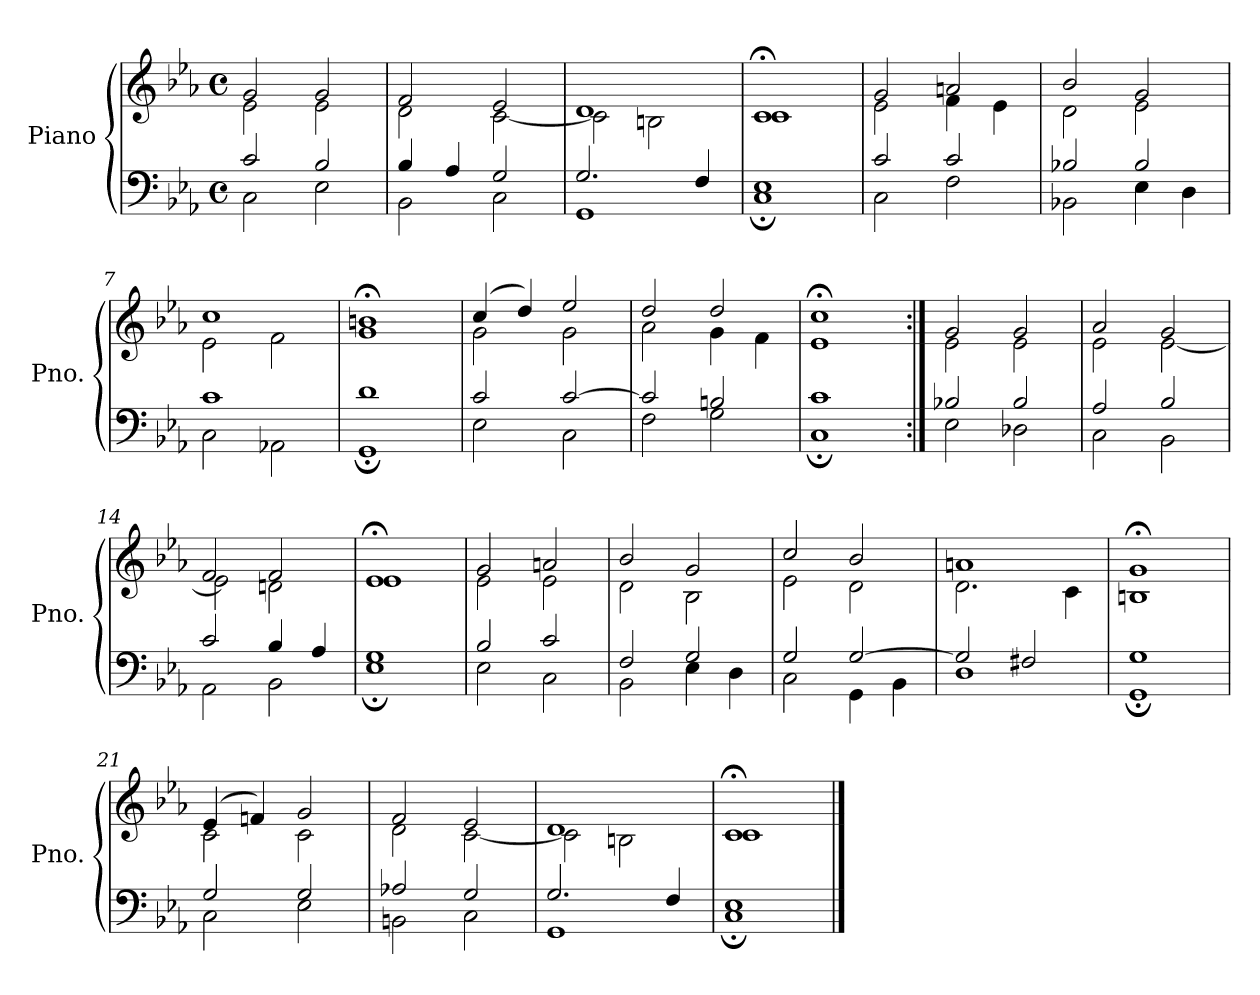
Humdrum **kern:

**kern	**kern
*part1	*part1
*staff2	*staff1
*I"Piano	*
*I'Pno.	*
*clefF4	*clefG2
*k[b-e-a-]	*k[b-e-a-]
*M4/4	*M4/4
*met(c)	*met(c)
=1	=1
*^	*^
2c/	2C\	2g/	2e-\
2B-/	2E-\	2g/	2e-\
=2	=2	=2	=2
4B-/	2BB-\	2f/	2d\
4A-/	.	.	.
2G/	2C\	2e-/	[2c\
=3	=3	=3	=3
2.G/	1GG	1d	2c\]
.	.	.	2Bn\
4F/	.	.	.
=4	=4	=4	=4
1E-	1C;	1c;<	1c
=5	=5	=5	=5
2c/	2C\	2g/	2e-\
2c/	2F\	2an/	4f\
.	.	.	4e-\
=6	=6	=6	=6
2B-X/	2BB-X\	2b-/	2d\
2B-/	4E-\	2g/	2e-\
.	4D\	.	.
=7	=7	=7	=7
1c	2C\	1cc	2e-\
.	2AA-X\	.	2f\
=8	=8	=8	=8
1d	1GG;	1bn;<	1g
!!LO:LB:g=z	!!
=9	=9	=9	=9
2c/	2E-\	(4cc/	2g\
.	.	4dd/)	.
[2c/	2C\	2ee-/	2g\
=10	=10	=10	=10
2c/]	2F\	2dd/	2a-\
2Bn/	2G\	2dd/	4g\
.	.	.	4f\
=11	=11	=11	=11
1c	1C;	1cc;<	1e-
=12:|!	=12:|!	=12:|!	=12:|!
2B-X/	2E-\	2g/	2e-\
2B-/	2D-X\	2g/	2e-\
=13	=13	=13	=13
2A-/	2C\	2a-/	2e-\
2B-/	2BB-\	2g/	[2e-\
=14	=14	=14	=14
2c/	2AA-\	2f/	2e-\]
4B-/	2BB-\	2f/	2dn\
4A-/	.	.	.
=15	=15	=15	=15
1G	1E-;	1e-;<	1e-
=16	=16	=16	=16
2B-/	2E-\	2g/	2e-\
2c/	2C\	2an/	2e-\
!!LO:LB:g=z	!!
=17	=17	=17	=17
2F/	2BB-\	2b-/	2d\
2G/	4E-\	2g/	2B-\
.	4D\	.	.
=18	=18	=18	=18
2G/	2C\	2cc/	2e-\
[2G/	4GG\	2b-/	2d\
.	4BB-\	.	.
=19	=19	=19	=19
2G/]	1D	1an	2.d\
2F#X/	.	.	.
.	.	.	4c\
=20	=20	=20	=20
1G	1GG;	1g;<	1Bn
=21	=21	=21	=21
2G/	2C\	(4e-/	2c\
.	.	4fn/)	.
2G/	2E-\	2g/	2c\
=22	=22	=22	=22
2A-X/	2BBn\	2f/	2d\
2G/	2C\	2e-/	[2c\
=23	=23	=23	=23
2.G/	1GG	1d	2c\]
.	.	.	2Bn\
4F/	.	.	.
=24	=24	=24	=24
1E-	1C;	1c;<	1c
*v	*v	*	*
*	*v	*v
==	==
*-	*-
